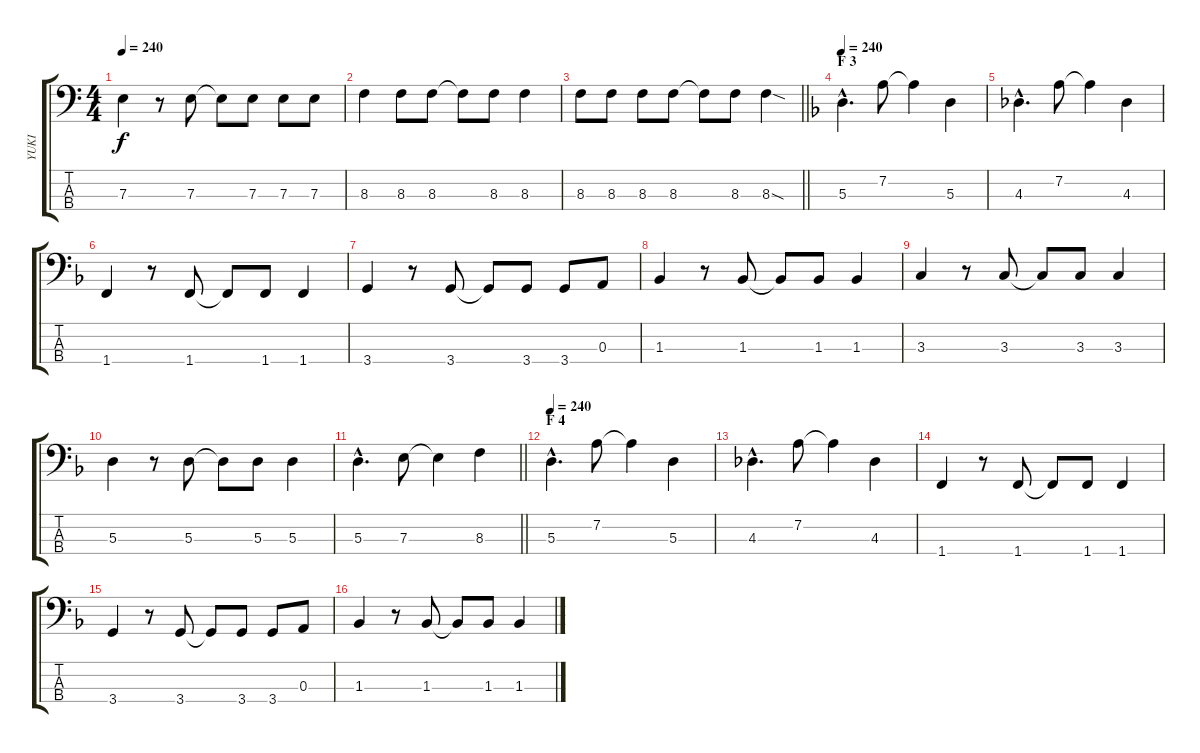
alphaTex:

\track ("YUKI" "YUKI") {instrument electricbasspick}
\staff {score tabs}
\tuning (G2 D2 A1 E1) {hide}
\ts (4 4)
\tempo 240
\clef f4
\ks c
7.3.4{dy f} r.8 7.3.8 7.3{t}.8 7.3.8 7.3.8 7.3.8 |
8.3.4 8.3.8 8.3.8 8.3{t}.8 8.3.8 8.3.4 |
\barLineRight lightlight
8.3.8 8.3.8 8.3.8 8.3.8 8.3{t}.8 8.3.8 8.3{sod}.4 |
\section ("" "F 3")
\tempo 240
\ks f
5.3{hac}.4{d} 7.2.8 7.2{t}.4 5.3.4 |
4.3{hac}.4{d} 7.2.8 7.2{t}.4 4.3.4 |
1.4.4 r.8 1.4.8 1.4{t}.8 1.4.8 1.4.4 |
3.4.4 r.8 3.4.8 3.4{t}.8 3.4.8 3.4.8 0.3.8 |
1.3.4 r.8 1.3.8 1.3{t}.8 1.3.8 1.3.4 |
3.3.4 r.8 3.3.8 3.3{t}.8 3.3.8 3.3.4 |
5.3.4 r.8 5.3.8 5.3{t}.8 5.3.8 5.3.4 |
\barLineRight lightlight
5.3{hac}.4{d} 7.3.8 7.3{t}.4 8.3.4 |
\section ("" "F 4")
\tempo 240
5.3{hac}.4{d} 7.2.8 7.2{t}.4 5.3.4 |
4.3{hac}.4{d} 7.2.8 7.2{t}.4 4.3.4 |
1.4.4 r.8 1.4.8 1.4{t}.8 1.4.8 1.4.4 |
3.4.4 r.8 3.4.8 3.4{t}.8 3.4.8 3.4.8 0.3.8 |
1.3.4 r.8 1.3.8 1.3{t}.8 1.3.8 1.3.4
